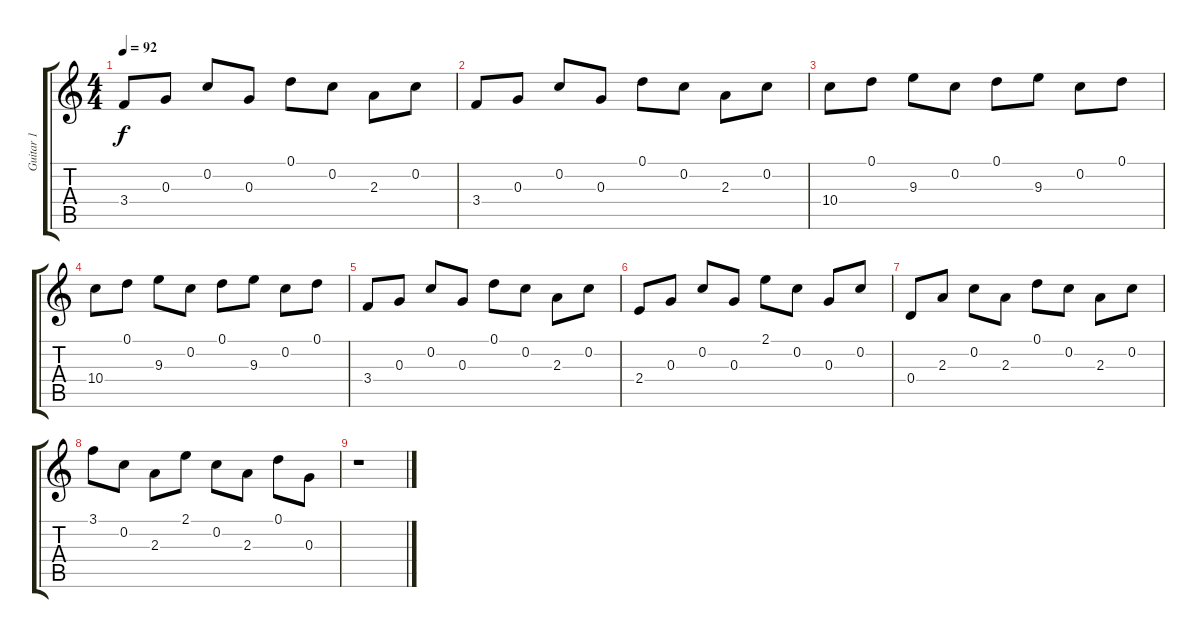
\track ("Guitar 1" "Guitar 1") {instrument acousticguitarsteel}
\staff {score tabs}
\tuning (D4 C4 G3 D3 A2 E2) {hide}
\ts (4 4)
\tempo 92
\clef g2
\ks c
3.4.8{dy f} 0.3.8 0.2.8 0.3.8 0.1.8 0.2.8 2.3.8 0.2.8 |
3.4.8 0.3.8 0.2.8 0.3.8 0.1.8 0.2.8 2.3.8 0.2.8 |
10.4.8 0.1.8 9.3.8 0.2.8 0.1.8 9.3.8 0.2.8 0.1.8 |
10.4.8 0.1.8 9.3.8 0.2.8 0.1.8 9.3.8 0.2.8 0.1.8 |
3.4.8 0.3.8 0.2.8 0.3.8 0.1.8 0.2.8 2.3.8 0.2.8 |
2.4.8 0.3.8 0.2.8 0.3.8 2.1.8 0.2.8 0.3.8 0.2.8 |
0.4.8 2.3.8 0.2.8 2.3.8 0.1.8 0.2.8 2.3.8 0.2.8 |
3.1.8 0.2.8 2.3.8 2.1.8 0.2.8 2.3.8 0.1.8 0.3.8 |
r.1
